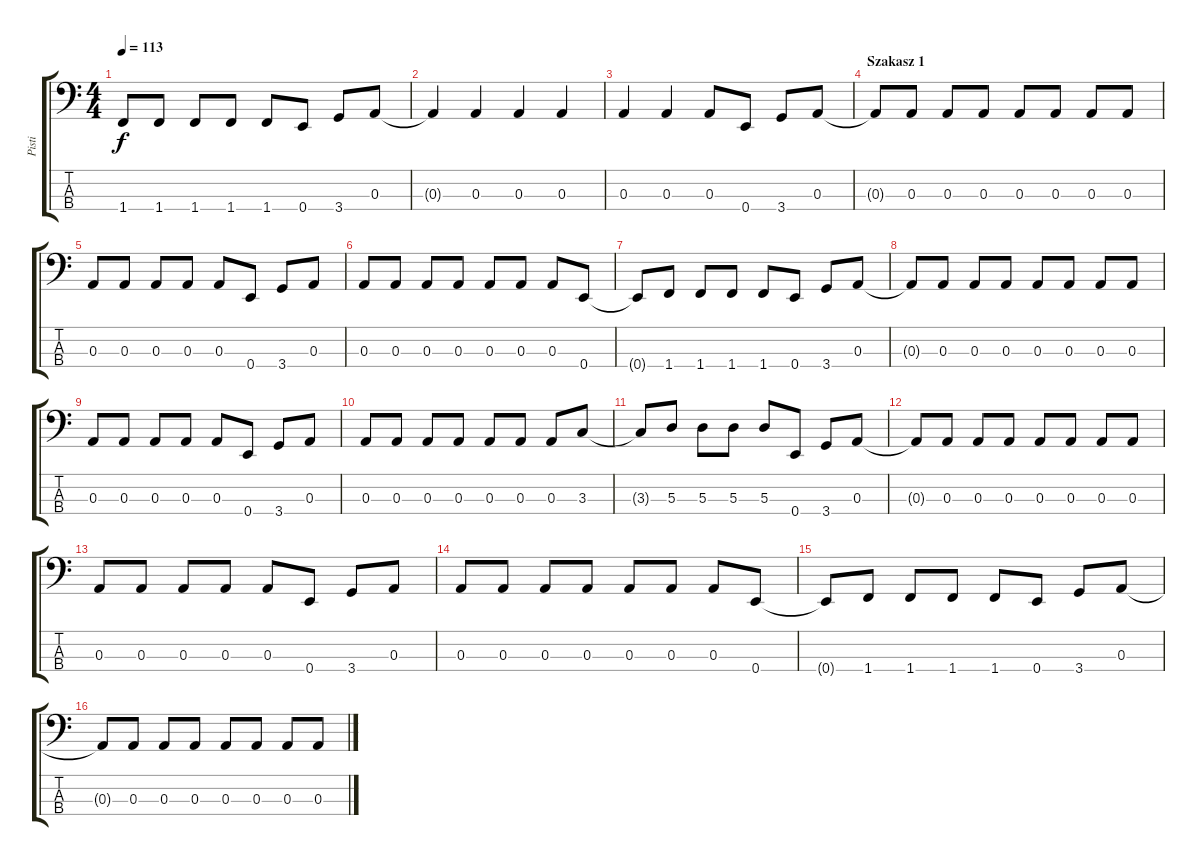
\track ("Pisti" "Pisti") {instrument electricbassfinger}
\staff {score tabs}
\tuning (G2 D2 A1 E1) {hide}
\ts (4 4)
\tempo 113
\clef f4
\ks c
1.4.8{dy f} 1.4.8 1.4.8 1.4.8 1.4.8 0.4.8 3.4.8 0.3.8 |
0.3{t}.4 0.3.4 0.3.4 0.3.4 |
0.3.4 0.3.4 0.3.8 0.4.8 3.4.8 0.3.8 |
\section ("" "Szakasz 1")
0.3{t}.8 0.3.8 0.3.8 0.3.8 0.3.8 0.3.8 0.3.8 0.3.8 |
0.3.8 0.3.8 0.3.8 0.3.8 0.3.8 0.4.8 3.4.8 0.3.8 |
0.3.8 0.3.8 0.3.8 0.3.8 0.3.8 0.3.8 0.3.8 0.4.8 |
0.4{t}.8 1.4.8 1.4.8 1.4.8 1.4.8 0.4.8 3.4.8 0.3.8 |
0.3{t}.8 0.3.8 0.3.8 0.3.8 0.3.8 0.3.8 0.3.8 0.3.8 |
0.3.8 0.3.8 0.3.8 0.3.8 0.3.8 0.4.8 3.4.8 0.3.8 |
0.3.8 0.3.8 0.3.8 0.3.8 0.3.8 0.3.8 0.3.8 3.3.8 |
3.3{t}.8 5.3.8 5.3.8 5.3.8 5.3.8 0.4.8 3.4.8 0.3.8 |
0.3{t}.8 0.3.8 0.3.8 0.3.8 0.3.8 0.3.8 0.3.8 0.3.8 |
0.3.8 0.3.8 0.3.8 0.3.8 0.3.8 0.4.8 3.4.8 0.3.8 |
0.3.8 0.3.8 0.3.8 0.3.8 0.3.8 0.3.8 0.3.8 0.4.8 |
0.4{t}.8 1.4.8 1.4.8 1.4.8 1.4.8 0.4.8 3.4.8 0.3.8 |
0.3{t}.8 0.3.8 0.3.8 0.3.8 0.3.8 0.3.8 0.3.8 0.3.8
